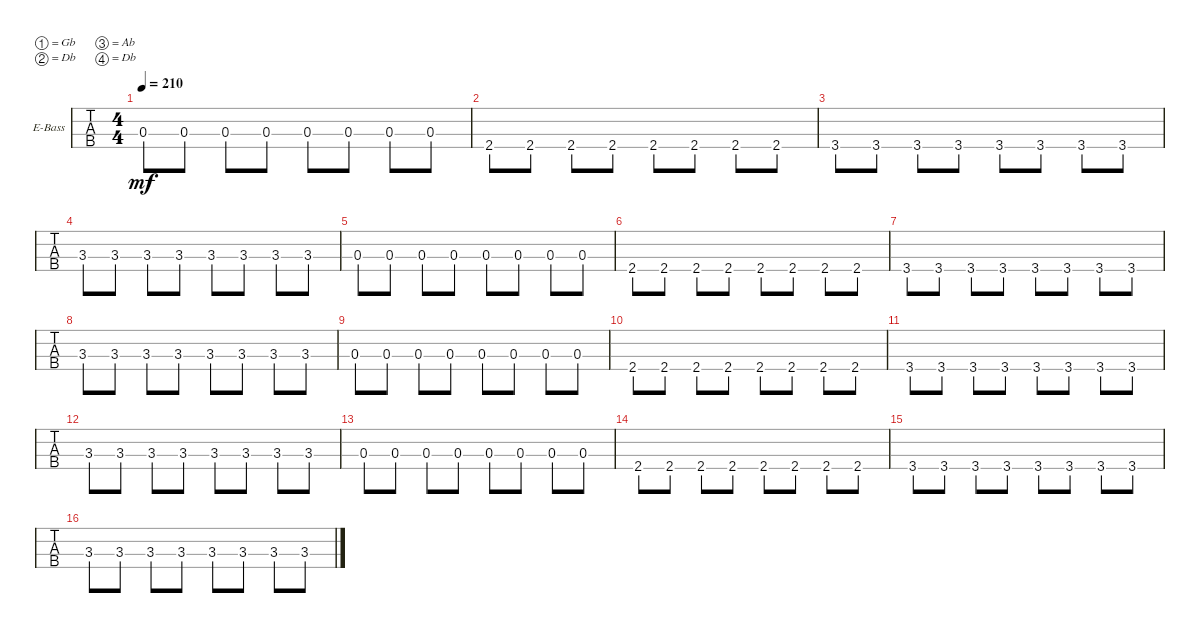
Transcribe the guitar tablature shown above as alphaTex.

\defaultSystemsLayout 4
\bracketExtendMode groupsimilarinstruments
\firstSystemTrackNameOrientation horizontal
\otherSystemsTrackNameOrientation horizontal
\track ("Electric Bass" "E-Bass") {instrument electricbassfinger}
\staff {tabs}
\tuning (Gb2 Db2 Ab1 Db1)
\ts (4 4)
\tempo 210
\clef f4
\ks c
0.3.8{dy mf} 0.3.8 0.3.8 0.3.8 0.3.8 0.3.8 0.3.8 0.3.8 |
2.4.8 2.4.8 2.4.8 2.4.8 2.4.8 2.4.8 2.4.8 2.4.8 |
3.4.8 3.4.8 3.4.8 3.4.8 3.4.8 3.4.8 3.4.8 3.4.8 |
3.3.8 3.3.8 3.3.8 3.3.8 3.3.8 3.3.8 3.3.8 3.3.8 |
0.3.8 0.3.8 0.3.8 0.3.8 0.3.8 0.3.8 0.3.8 0.3.8 |
2.4.8 2.4.8 2.4.8 2.4.8 2.4.8 2.4.8 2.4.8 2.4.8 |
3.4.8 3.4.8 3.4.8 3.4.8 3.4.8 3.4.8 3.4.8 3.4.8 |
3.3.8 3.3.8 3.3.8 3.3.8 3.3.8 3.3.8 3.3.8 3.3.8 |
0.3.8 0.3.8 0.3.8 0.3.8 0.3.8 0.3.8 0.3.8 0.3.8 |
2.4.8 2.4.8 2.4.8 2.4.8 2.4.8 2.4.8 2.4.8 2.4.8 |
3.4.8 3.4.8 3.4.8 3.4.8 3.4.8 3.4.8 3.4.8 3.4.8 |
3.3.8 3.3.8 3.3.8 3.3.8 3.3.8 3.3.8 3.3.8 3.3.8 |
0.3.8 0.3.8 0.3.8 0.3.8 0.3.8 0.3.8 0.3.8 0.3.8 |
2.4.8 2.4.8 2.4.8 2.4.8 2.4.8 2.4.8 2.4.8 2.4.8 |
3.4.8 3.4.8 3.4.8 3.4.8 3.4.8 3.4.8 3.4.8 3.4.8 |
3.3.8 3.3.8 3.3.8 3.3.8 3.3.8 3.3.8 3.3.8 3.3.8
